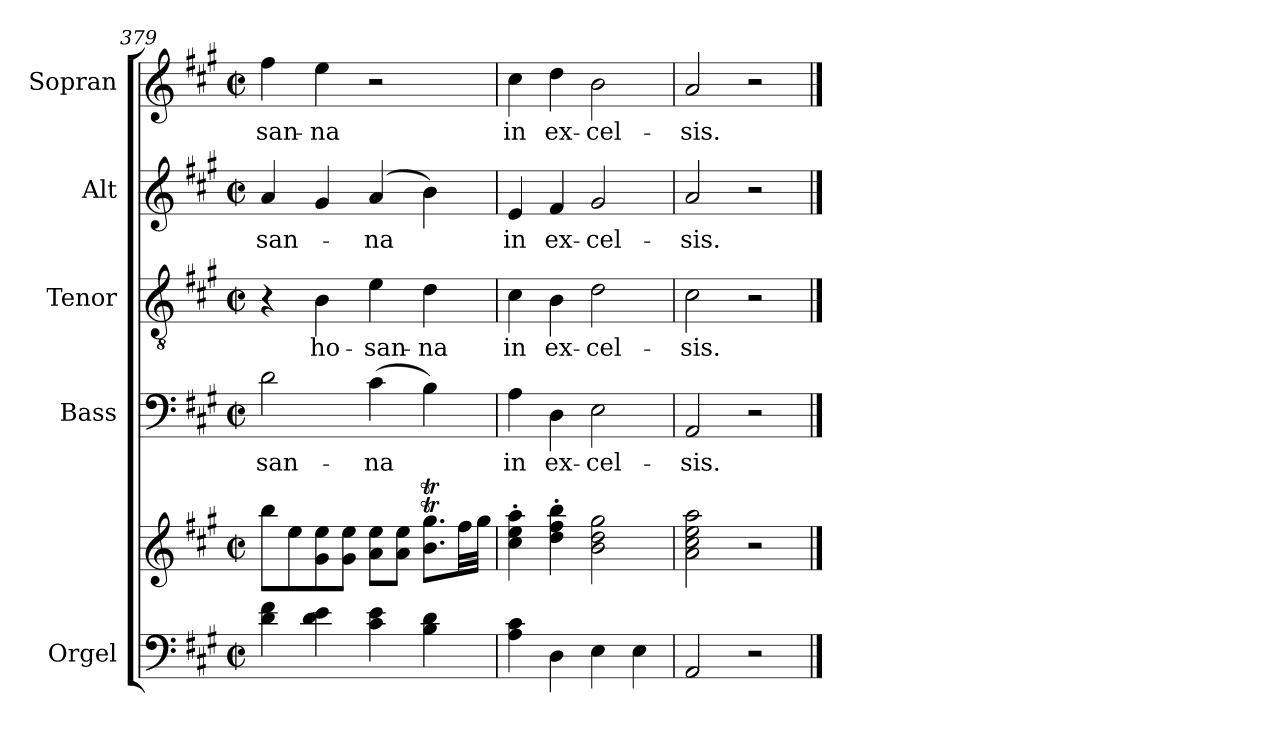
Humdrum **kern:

**kern	**kern	**kern	**text	**kern	**text	**kern	**text	**kern	**text
*part5	*part5	*part4	*part4	*part3	*part3	*part2	*part2	*part1	*part1
*staff6	*staff5	*staff4	*staff4	*staff3	*staff3	*staff2	*staff2	*staff1	*staff1
*I"Orgel	*	*I"Bass	*	*I"Tenor	*	*I"Alt	*	*I"Sopran	*
*I'Org.	*	*I'B.	*	*I'T.	*	*I'A.	*	*I'S.	*
*clefF4	*clefG2	*clefF4	*	*clefGv2	*	*clefG2	*	*clefG2	*
*k[f#c#g#]	*k[f#c#g#]	*k[f#c#g#]	*	*k[f#c#g#]	*	*k[f#c#g#]	*	*k[f#c#g#]	*
*A:	*A:	*A:	*	*A:	*	*A:	*	*A:	*
*M2/2	*M2/2	*M2/2	*	*M2/2	*	*M2/2	*	*M2/2	*
*met(c|)	*met(c|)	*met(c|)	*	*met(c|)	*	*met(c|)	*	*met(c|)	*
=379	=379	=379	=379	=379	=379	=379	=379	=379	=379
!	!	!	!LO:LY:b	!	!	!	!LO:LY:b	!	!LO:LY:b
4d\ 4f#\	8bb\L	2d\	-san-	4r	.	4a/	-san-	4ff#\	-san-
.	8ee\	.	.	.	.	.	.	.	.
!	!	!	!	!	!LO:LY:b	!	!	!	!LO:LY:b
4d\ 4e\	8g#\ 8ee\	.	.	4B\	ho-	4g#/	.	4ee\	-na
.	8g#\ 8ee\J	.	.	.	.	.	.	.	.
!	!	!	!LO:LY:b	!	!LO:LY:b	!	!LO:LY:b	!	!
4c#\ 4e\	8a\ 8ee\L	(>4c#\	-na	4e\	-san-	(4a/	-na	2r	.
.	8a\ 8ee\J	.	.	.	.	.	.	.	.
!	!	!	!	!	!LO:LY:b	!	!	!	!
4B\ 4d\	8.b\T 8.gg#\TL	4B\)	.	4d\	-na	4b\)	.	.	.
.	32ff#\LL	.	.	.	.	.	.	.	.
.	32gg#\JJJ	.	.	.	.	.	.	.	.
=380	=380	=380	=380	=380	=380	=380	=380	=380	=380
!	!	!	!LO:LY:b	!	!LO:LY:b	!	!LO:LY:b	!	!LO:LY:b
4A\ 4c#\	4cc#\'> 4ee\'> 4aa\'>	4A\	in	4c#\	in	4e/	in	4cc#\	in
!	!	!	!LO:LY:b	!	!LO:LY:b	!	!LO:LY:b	!	!LO:LY:b
4D\	4dd\'> 4ff#\'> 4bb\'>	4D\	ex-	4B\	ex-	4f#/	ex-	4dd\	ex-
!	!	!	!LO:LY:b	!	!LO:LY:b	!	!LO:LY:b	!	!LO:LY:b
4E\	2b\ 2dd\ 2gg#\	2E\	-cel-	2d\	-cel-	2g#/	-cel-	2b\	-cel-
4E\	.	.	.	.	.	.	.	.	.
=381	=381	=381	=381	=381	=381	=381	=381	=381	=381
!	!	!	!LO:LY:b	!	!LO:LY:b	!	!LO:LY:b	!	!LO:LY:b
2AA/	2a\ 2cc#\ 2ee\ 2aa\	2AA/	-sis.	2c#\	-sis.	2a/	-sis.	2a/	-sis.
2r	2r	2r	.	2r	.	2r	.	2r	.
==	==	==	==	==	==	==	==	==	==
*-	*-	*-	*-	*-	*-	*-	*-	*-	*-
